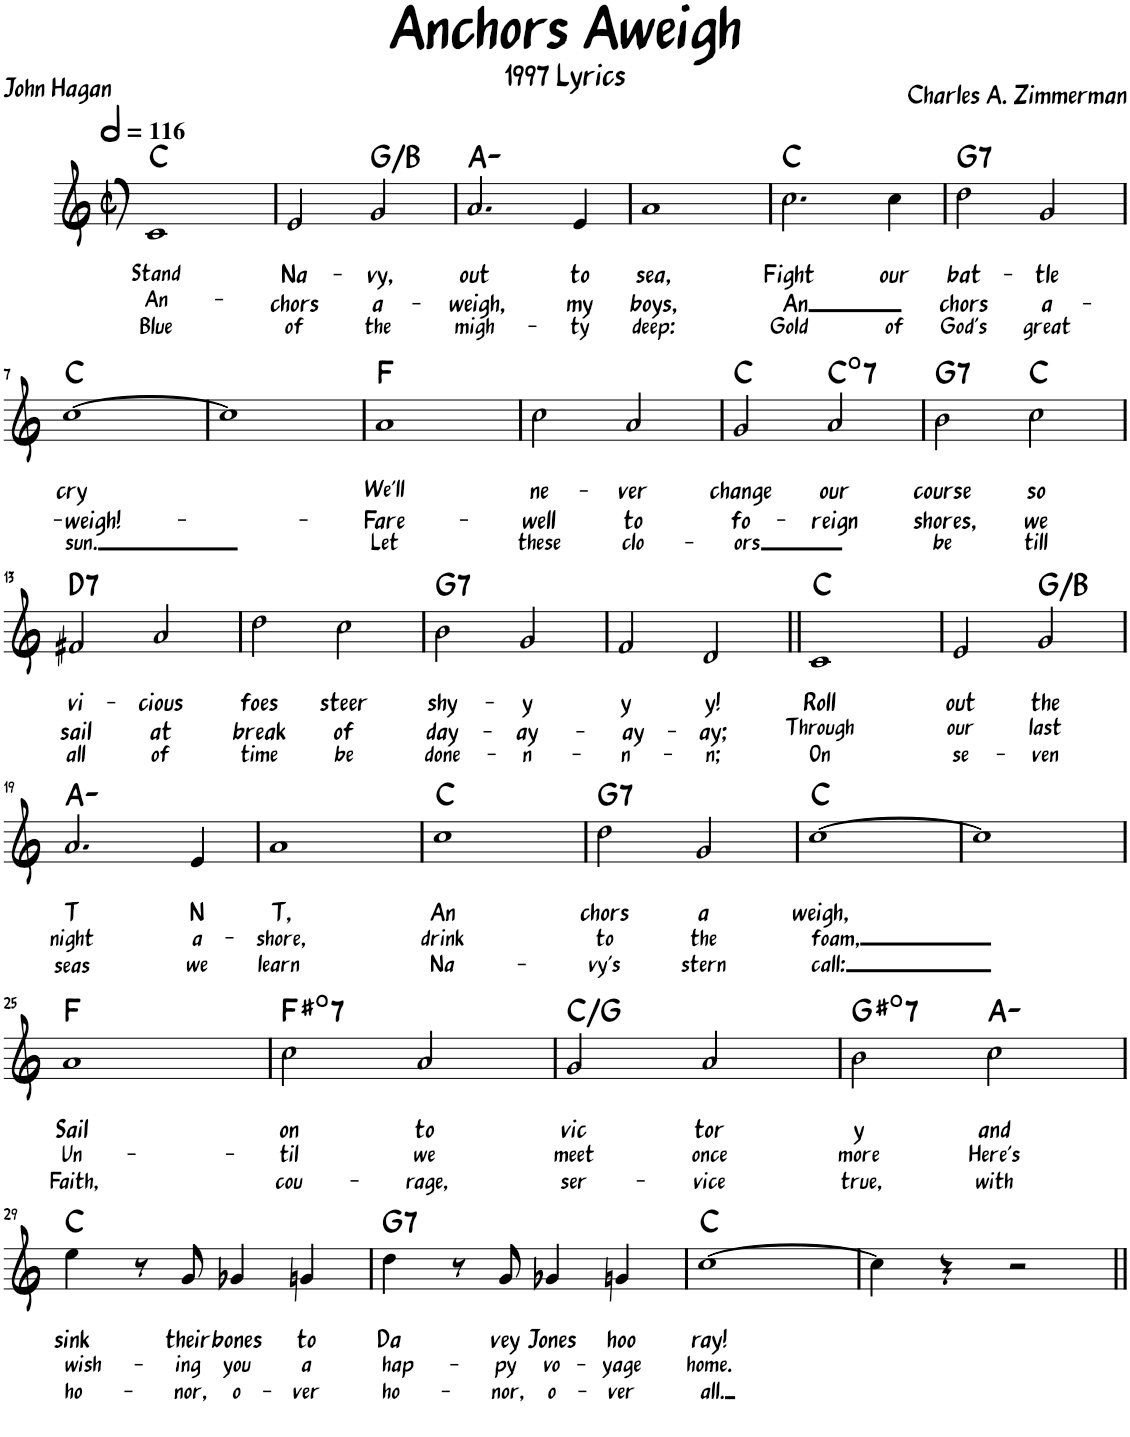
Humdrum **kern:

**kern	**text	**text	**text	**text	**harte
*part1	*part1	*part1	*part1	*part1	*part1
*staff1	*staff1	*staff1	*staff1	*staff1	*
*I"Piano	*	*	*	*	*
*I'Pno.	*	*	*	*	*
*clefG2	*	*	*	*	*
*k[]	*	*	*	*	*
*M2/2	*	*	*	*	*
*met(c|)	*	*	*	*	*
*MM232	*	*	*	*	*
=1	=1	=1	=1	=1	=1
!	!	!LO:LY:b	!LO:LY:b	!LO:LY:b	!
1c	.	Stand	An-	Blue	C:maj
=2	=2	=2	=2	=2	=2
!	!	!LO:LY:b	!LO:LY:b	!LO:LY:b	!
2e/	.	Na-	-chors	of	.
!	!	!LO:LY:b	!LO:LY:b	!LO:LY:b	!
2g/	.	-vy,	a-	the	G:maj/3
=3	=3	=3	=3	=3	=3
!	!	!LO:LY:b	!LO:LY:b	!LO:LY:b	!
2.a/	.	out	-weigh,	migh-	A:min
!	!	!LO:LY:b	!LO:LY:b	!LO:LY:b	!
4e/	.	to	my	-ty	.
=4	=4	=4	=4	=4	=4
!	!	!LO:LY:b	!LO:LY:b	!LO:LY:b	!
1a	.	sea,	boys,	deep:	.
=5	=5	=5	=5	=5	=5
!	!	!LO:LY:b	!LO:LY:b	!LO:LY:b	!
2.cc\	.	Fight	An	Gold	C:maj
!	!	!LO:LY:b	!	!LO:LY:b	!
4cc\	.	our	.	of	.
=6	=6	=6	=6	=6	=6
!	!	!LO:LY:b	!LO:LY:b	!LO:LY:b	!LO:H:kt=7
2dd\	.	bat-	chors	God's	G:7
!	!	!LO:LY:b	!LO:LY:b	!LO:LY:b	!
2g/	.	-tle	a-	great	.
!!LO:LB:g=z
=7	=7	=7	=7	=7	=7
!	!	!LO:LY:b	!LO:LY:b	!LO:LY:b	!
[1cc	.	cry	-weigh!-	sun.	C:maj
=8	=8	=8	=8	=8	=8
1cc]	.	.	.	.	.
=9	=9	=9	=9	=9	=9
!	!	!LO:LY:b	!LO:LY:b	!LO:LY:b	!
1a	.	We'll	Fare-	Let	F:maj
=10	=10	=10	=10	=10	=10
!	!	!LO:LY:b	!LO:LY:b	!LO:LY:b	!
2cc\	.	ne-	-well	these	.
!	!	!LO:LY:b	!LO:LY:b	!LO:LY:b	!
2a/	.	-ver	to	clo-	.
=11	=11	=11	=11	=11	=11
!	!	!LO:LY:b	!LO:LY:b	!LO:LY:b	!
2g/	.	change	fo-	-ors	C:maj
!	!	!LO:LY:b	!LO:LY:b	!	!LO:H:kt=7
2a/	.	our	-reign	.	C:dim7
=12	=12	=12	=12	=12	=12
!	!	!LO:LY:b	!LO:LY:b	!LO:LY:b	!LO:H:kt=7
2b\	.	course	shores,	be	G:7
!	!	!LO:LY:b	!LO:LY:b	!LO:LY:b	!
2cc\	.	so	we	till	C:maj
!!LO:LB:g=z
=13	=13	=13	=13	=13	=13
!	!	!LO:LY:b	!LO:LY:b	!LO:LY:b	!LO:H:kt=7
2f#X/	.	vi-	sail	all	D:7
!	!	!LO:LY:b	!LO:LY:b	!LO:LY:b	!
2a/	.	-cious	at	of	.
=14	=14	=14	=14	=14	=14
!	!	!LO:LY:b	!LO:LY:b	!LO:LY:b	!
2dd\	.	foes	break	time	.
!	!	!LO:LY:b	!LO:LY:b	!LO:LY:b	!
2cc\	.	steer	of	be	.
=15	=15	=15	=15	=15	=15
!	!	!LO:LY:b	!LO:LY:b	!LO:LY:b	!LO:H:kt=7
2b\	.	shy-	day-	done-	G:7
!	!	!LO:LY:b	!LO:LY:b	!LO:LY:b	!
2g/	.	-y	-ay-	-n-	.
=16	=16	=16	=16	=16	=16
!	!	!LO:LY:b	!LO:LY:b	!LO:LY:b	!
2f/	.	y	-ay-	-n-	.
!	!	!LO:LY:b	!LO:LY:b	!LO:LY:b	!
2d/	.	y!	-ay;	-n;	.
=17||	=17||	=17||	=17||	=17||	=17||
!	!	!LO:LY:b	!LO:LY:b	!LO:LY:b	!
1c	.	Roll	Through	On	C:maj
=18	=18	=18	=18	=18	=18
!	!	!LO:LY:b	!LO:LY:b	!LO:LY:b	!
2e/	.	out	our	se-	.
!	!	!LO:LY:b	!LO:LY:b	!LO:LY:b	!
2g/	.	the	last	-ven	G:maj/3
!!LO:LB:g=z
=19	=19	=19	=19	=19	=19
!	!	!LO:LY:b	!LO:LY:b	!LO:LY:b	!
2.a/	.	T	night	seas	A:min
!	!	!LO:LY:b	!LO:LY:b	!LO:LY:b	!
4e/	.	N	a-	we	.
=20	=20	=20	=20	=20	=20
!	!	!LO:LY:b	!LO:LY:b	!LO:LY:b	!
1a	.	T,	-shore,	learn	.
=21	=21	=21	=21	=21	=21
!	!	!LO:LY:b	!LO:LY:b	!LO:LY:b	!
1cc	.	An	drink	Na-	C:maj
=22	=22	=22	=22	=22	=22
!	!	!LO:LY:b	!LO:LY:b	!LO:LY:b	!LO:H:kt=7
2dd\	.	chors	to	-vy's	G:7
!	!	!LO:LY:b	!LO:LY:b	!LO:LY:b	!
2g/	.	a	the	stern	.
=23	=23	=23	=23	=23	=23
!	!	!LO:LY:b	!LO:LY:b	!LO:LY:b	!
[1cc	.	weigh,	foam,	call:	C:maj
=24	=24	=24	=24	=24	=24
1cc]	.	.	.	.	.
!!LO:LB:g=z
=25	=25	=25	=25	=25	=25
!	!	!LO:LY:b	!LO:LY:b	!LO:LY:b	!
1a	.	Sail	Un-	Faith,	F:maj
=26	=26	=26	=26	=26	=26
!	!	!LO:LY:b	!LO:LY:b	!LO:LY:b	!LO:H:kt=7
2cc\	.	on	-til	cou-	F#:dim7
!	!	!LO:LY:b	!LO:LY:b	!LO:LY:b	!
2a/	.	to	we	-rage,	.
=27	=27	=27	=27	=27	=27
!	!	!LO:LY:b	!LO:LY:b	!LO:LY:b	!
2g/	.	vic	meet	ser-	C:maj/5
!	!	!LO:LY:b	!LO:LY:b	!LO:LY:b	!
2a/	.	tor	once	-vice	.
=28	=28	=28	=28	=28	=28
!	!	!LO:LY:b	!LO:LY:b	!LO:LY:b	!LO:H:kt=7
2b\	.	y	more	true,	G#:dim7
!	!	!LO:LY:b	!LO:LY:b	!LO:LY:b	!
2cc\	.	and	Here's	with	A:min
!!LO:LB:g=z
=29	=29	=29	=29	=29	=29
!	!	!LO:LY:b	!LO:LY:b	!LO:LY:b	!
4ee\	.	sink	wish-	ho-	C:maj
8r	.	.	.	.	.
!	!	!LO:LY:b	!LO:LY:b	!LO:LY:b	!
8g/	.	their	-ing	-nor,	.
!	!	!LO:LY:b	!LO:LY:b	!LO:LY:b	!
4g-X/	.	bones	you	o-	.
!	!	!LO:LY:b	!LO:LY:b	!LO:LY:b	!
4gn/	.	to	a	-ver	.
=30	=30	=30	=30	=30	=30
!	!	!LO:LY:b	!LO:LY:b	!LO:LY:b	!LO:H:kt=7
4dd\	.	Da	hap-	ho-	G:7
8r	.	.	.	.	.
!	!	!LO:LY:b	!LO:LY:b	!LO:LY:b	!
8g/	.	vey	-py	-nor,	.
!	!	!LO:LY:b	!LO:LY:b	!LO:LY:b	!
4g-X/	.	Jones	vo-	o-	.
!	!	!LO:LY:b	!LO:LY:b	!LO:LY:b	!
4gn/	.	hoo	-yage	-ver	.
=31	=31	=31	=31	=31	=31
!	!	!LO:LY:b	!LO:LY:b	!LO:LY:b	!
[1cc	.	ray!	home.	all.	C:maj
=32	=32	=32	=32	=32	=32
4cc\]	.	.	.	.	.
4r	.	.	.	.	.
2r	.	.	.	.	.
=||	=||	=||	=||	=||	=||
*-	*-	*-	*-	*-	*-
